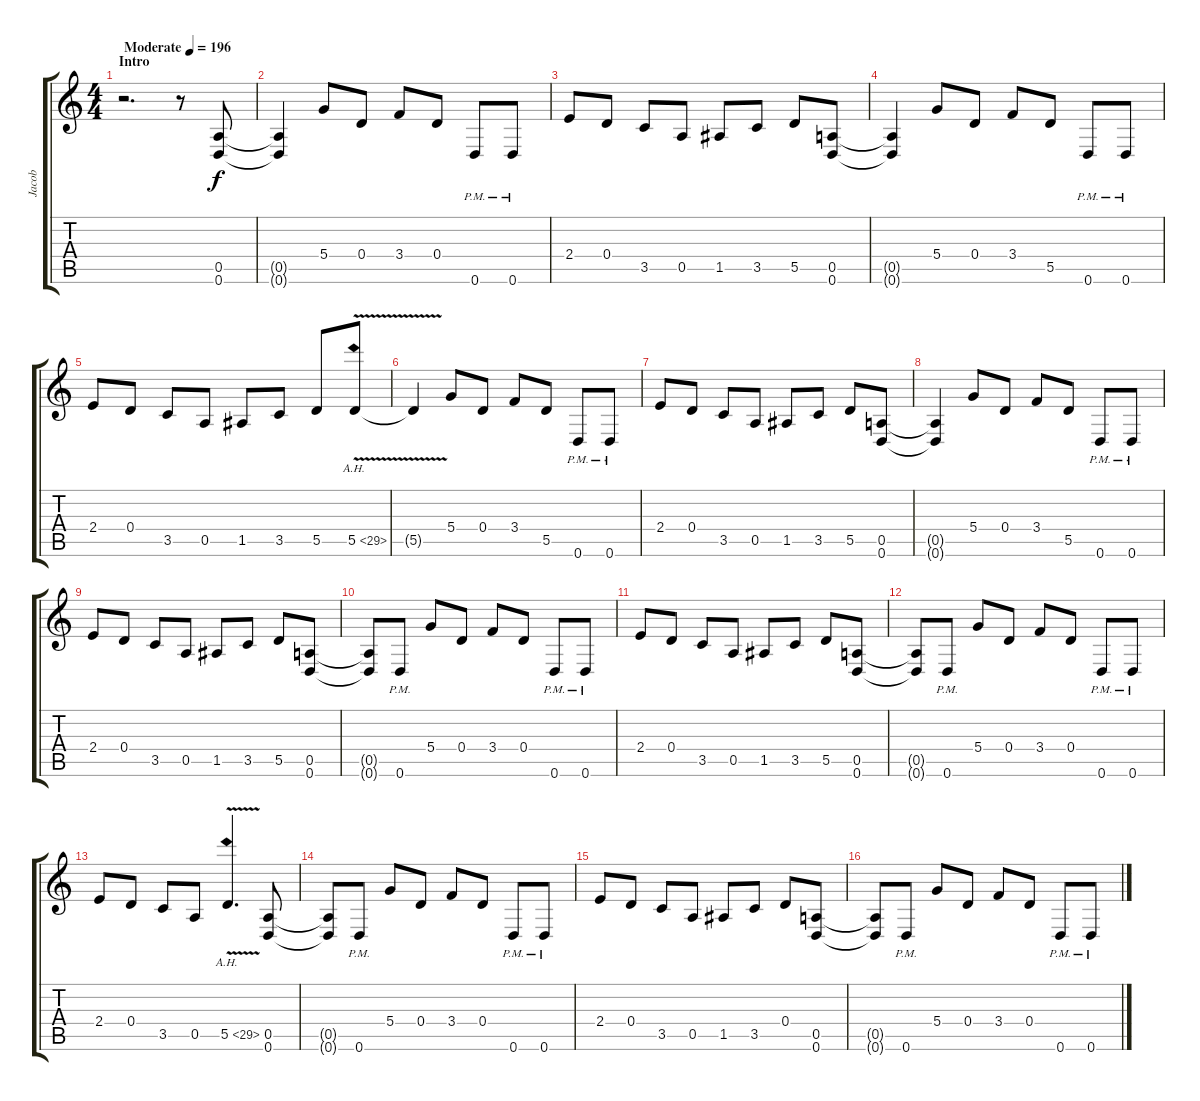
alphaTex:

\track ("Jacob" "Jacob") {instrument distortionguitar}
\staff {score tabs}
\tuning (E4 B3 G3 D3 A2 D2) {hide}
\ts (4 4)
\section ("" "Intro")
\tempo (196 "Moderate")
\clef g2
\ks aminor
r.2{d dy f instrument distortionguitar} r.8 (0.5 0.6).8 |
(0.5{t} 0.6{t}).4 5.4.8 0.4.8 3.4.8 0.4.8 0.6{pm}.8 0.6{pm}.8 |
2.4.8 0.4.8 3.5.8 0.5.8 1.5.8 3.5.8 5.5.8 (0.5 0.6).8 |
(0.5{t} 0.6{t}).4 5.4.8 0.4.8 3.4.8 5.5.8 0.6{pm}.8 0.6{pm}.8 |
2.4.8 0.4.8 3.5.8 0.5.8 1.5.8 3.5.8 5.5.8 5.5{ah 24 v}.8 |
5.5{t}.4 5.4.8 0.4.8 3.4.8 5.5.8 0.6{pm}.8 0.6{pm}.8 |
2.4.8 0.4.8 3.5.8 0.5.8 1.5.8 3.5.8 5.5.8 (0.5 0.6).8 |
(0.5{t} 0.6{t}).4 5.4.8 0.4.8 3.4.8 5.5.8 0.6{pm}.8 0.6{pm}.8 |
2.4.8 0.4.8 3.5.8 0.5.8 1.5.8 3.5.8 5.5.8 (0.5 0.6).8 |
(0.5{t} 0.6{t}).8 0.6{pm}.8 5.4.8 0.4.8 3.4.8 0.4.8 0.6{pm}.8 0.6{pm}.8 |
2.4.8 0.4.8 3.5.8 0.5.8 1.5.8 3.5.8 5.5.8 (0.5 0.6).8 |
(0.5{t} 0.6{t}).8 0.6{pm}.8 5.4.8 0.4.8 3.4.8 0.4.8 0.6{pm}.8 0.6{pm}.8 |
2.4.8 0.4.8 3.5.8 0.5.8 5.5{ah 24 v}.4{d} (0.5 0.6).8 |
(0.5{t} 0.6{t}).8 0.6{pm}.8 5.4.8 0.4.8 3.4.8 0.4.8 0.6{pm}.8 0.6{pm}.8 |
2.4.8 0.4.8 3.5.8 0.5.8 1.5.8 3.5.8 0.4.8 (0.5 0.6).8 |
(0.5{t} 0.6{t}).8 0.6{pm}.8 5.4.8 0.4.8 3.4.8 0.4.8 0.6{pm}.8 0.6{pm}.8
